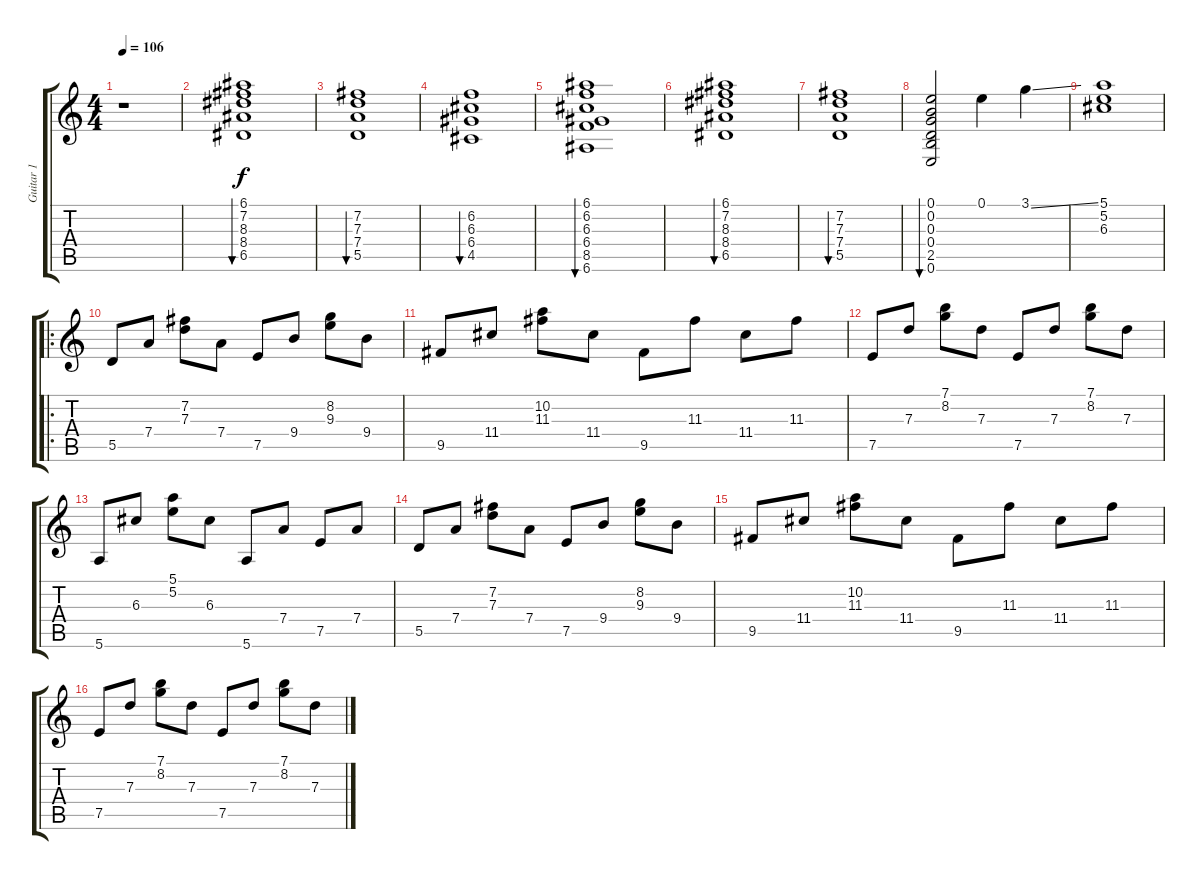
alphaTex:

\track ("Guitar 1" "Guitar 1") {instrument electricguitarclean}
\staff {score tabs}
\tuning (E4 B3 G3 D3 A2 E2) {hide}
\ts (4 4)
\tempo 106
\clef g2
\ks c
r.1{dy f instrument electricguitarclean} |
(6.1 7.2 8.3 8.4 6.5).1{bu 240} |
(7.2 7.3 7.4 5.5).1{bu 240} |
(6.2 6.3 6.4 4.5).1{bu 240} |
(6.1 6.2 6.3 6.4 8.5 6.6).1{bu 240} |
(6.1 7.2 8.3 8.4 6.5).1{bu 240} |
(7.2 7.3 7.4 5.5).1{bu 240} |
(0.1 0.2 0.3 0.4 2.5 0.6).2{bu 240} 0.1.4 3.1{ss}.4 |
(5.1 5.2 6.3).1 |
\ro
5.5.8 7.4.8 (7.2 7.3).8 7.4.8 7.5.8 9.4.8 (8.2 9.3).8 9.4.8 |
9.5.8 11.4.8 (10.2 11.3).8 11.4.8 9.5.8 11.3.8 11.4.8 11.3.8 |
7.5.8 7.3.8 (7.1 8.2).8 7.3.8 7.5.8 7.3.8 (7.1 8.2).8 7.3.8 |
5.6.8 6.3.8 (5.1 5.2).8 6.3.8 5.6.8 7.4.8 7.5.8 7.4.8 |
5.5.8 7.4.8 (7.2 7.3).8 7.4.8 7.5.8 9.4.8 (8.2 9.3).8 9.4.8 |
9.5.8 11.4.8 (10.2 11.3).8 11.4.8 9.5.8 11.3.8 11.4.8 11.3.8 |
7.5.8 7.3.8 (7.1 8.2).8 7.3.8 7.5.8 7.3.8 (7.1 8.2).8 7.3.8
